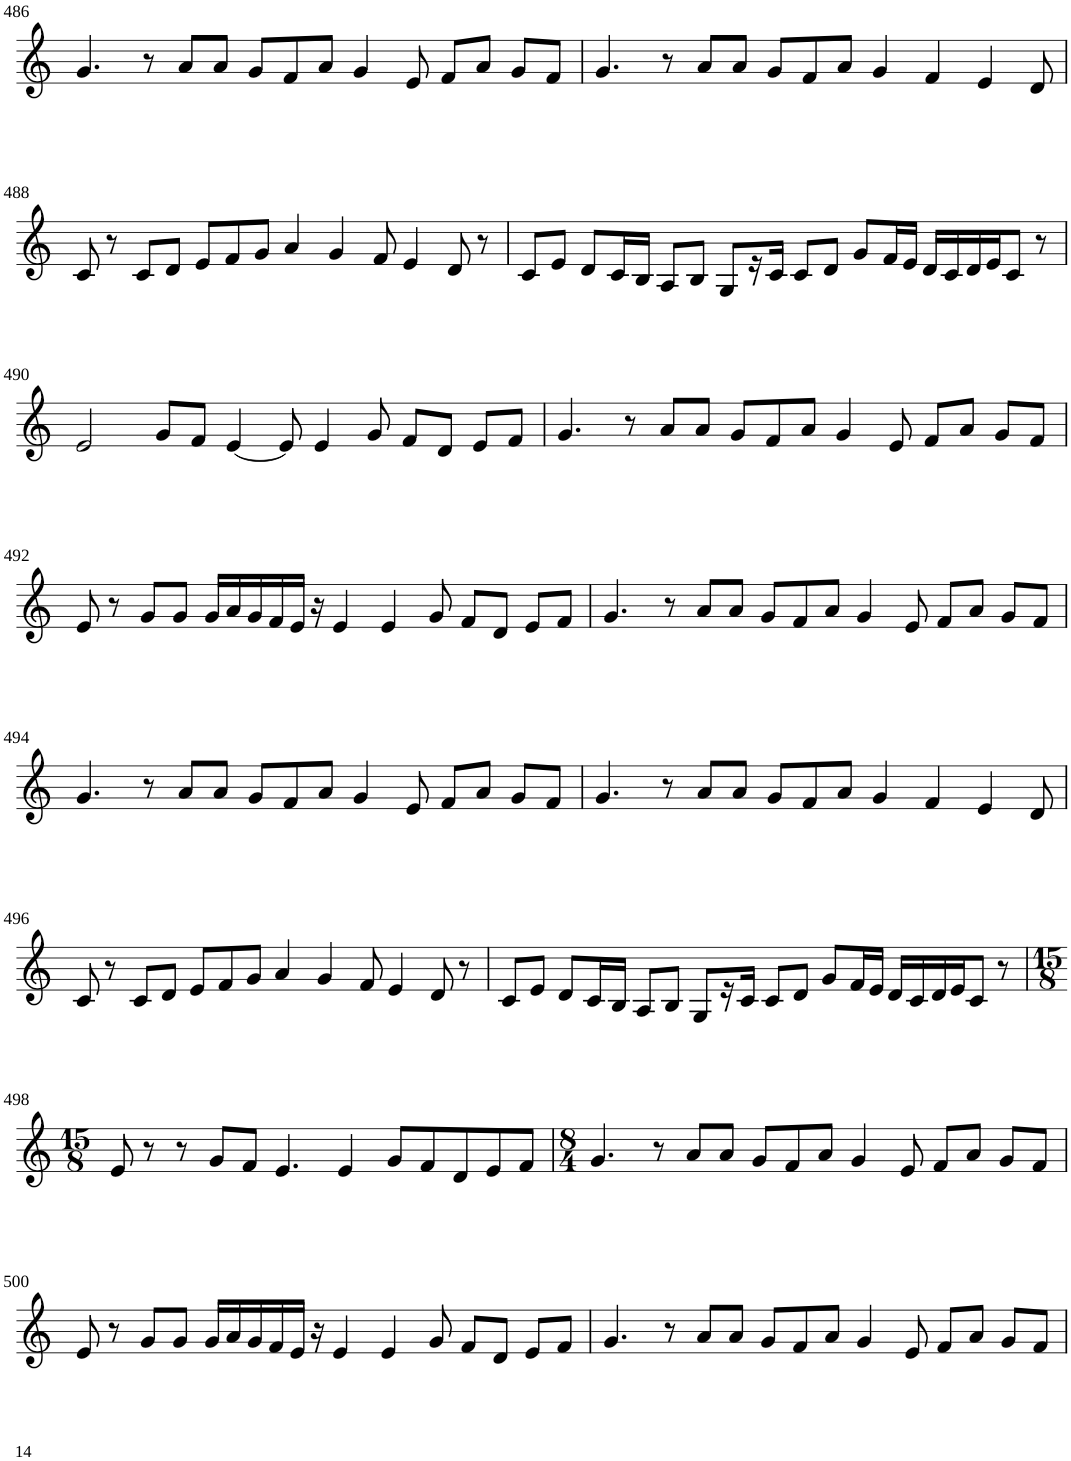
**kern
*part1
*staff1
*I"Violin
!!LO:PB:g=z
*clefG2
*k[]
*M8/4
=486
4.g/
8r
8a/L
8a/J
8g/L
8f/
8a/J
4g/
8e/
8f/L
8a/J
8g/L
8f/J
=487
4.g/
8r
8a/L
8a/J
8g/L
8f/
8a/J
4g/
4f/
4e/
8d/
!!LO:LB:g=z
=488
8c/
8r
8c/L
8d/J
8e/L
8f/
8g/J
4a/
4g/
8f/
4e/
8d/
8r
=489
8c/L
8e/J
8d/L
16c/L
16B/JJ
8A/L
8B/J
8G/L
16r
16c/JJ
8c/L
8d/J
8g/L
16f/L
16e/JJ
16d/LL
16c/
16d/
16e/J
8c/J
8r
!!LO:LB:g=z
=490
2e/
8g/L
8f/J
[4e/
8e/]
4e/
8g/
8f/L
8d/J
8e/L
8f/J
=491
4.g/
8r
8a/L
8a/J
8g/L
8f/
8a/J
4g/
8e/
8f/L
8a/J
8g/L
8f/J
!!LO:LB:g=z
=492
8e/
8r
8g/L
8g/J
16g/LL
16a/
16g/
16f/
16e/JJ
16r
4e/
4e/
8g/
8f/L
8d/J
8e/L
8f/J
=493
4.g/
8r
8a/L
8a/J
8g/L
8f/
8a/J
4g/
8e/
8f/L
8a/J
8g/L
8f/J
!!LO:LB:g=z
=494
4.g/
8r
8a/L
8a/J
8g/L
8f/
8a/J
4g/
8e/
8f/L
8a/J
8g/L
8f/J
=495
4.g/
8r
8a/L
8a/J
8g/L
8f/
8a/J
4g/
4f/
4e/
8d/
!!LO:LB:g=z
=496
8c/
8r
8c/L
8d/J
8e/L
8f/
8g/J
4a/
4g/
8f/
4e/
8d/
8r
=497
8c/L
8e/J
8d/L
16c/L
16B/JJ
8A/L
8B/J
8G/L
16r
16c/JJ
8c/L
8d/J
8g/L
16f/L
16e/JJ
16d/LL
16c/
16d/
16e/J
8c/J
8r
!!LO:LB:g=z
=498
*M15/8
8e/
8r
8r
8g/L
8f/J
4.e/
4e/
8g/L
8f/
8d/
8e/
8f/J
=499
*M8/4
4.g/
8r
8a/L
8a/J
8g/L
8f/
8a/J
4g/
8e/
8f/L
8a/J
8g/L
8f/J
!!LO:LB:g=z
=500
8e/
8r
8g/L
8g/J
16g/LL
16a/
16g/
16f/
16e/JJ
16r
4e/
4e/
8g/
8f/L
8d/J
8e/L
8f/J
=501
4.g/
8r
8a/L
8a/J
8g/L
8f/
8a/J
4g/
8e/
8f/L
8a/J
8g/L
8f/J
=
*-
